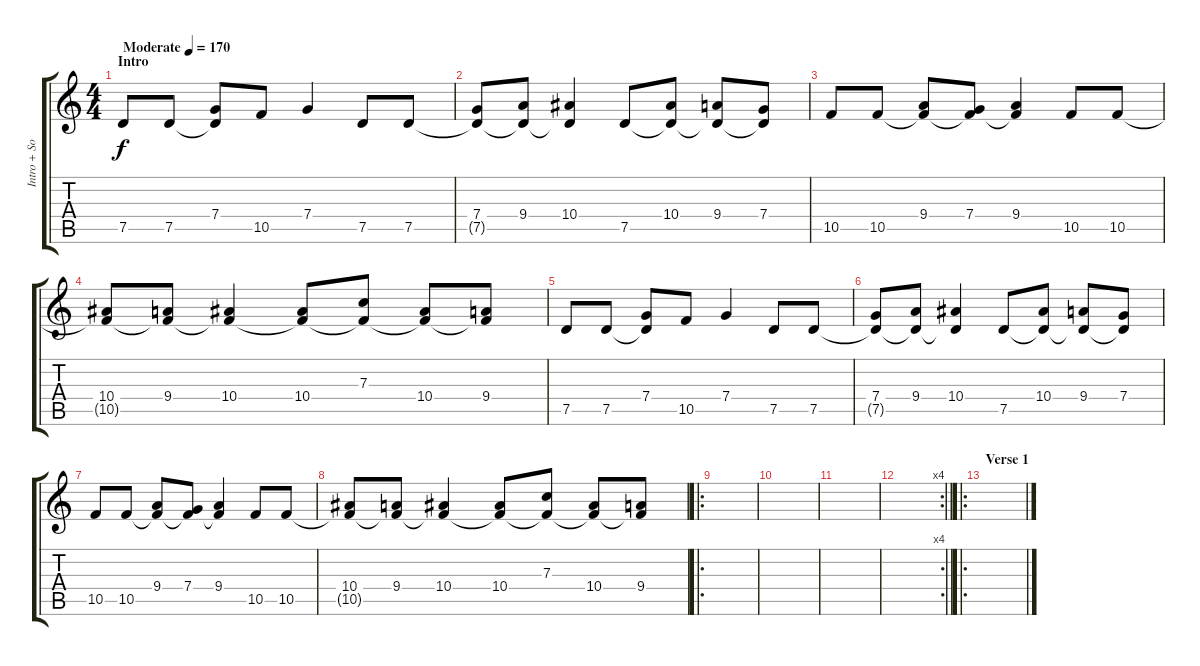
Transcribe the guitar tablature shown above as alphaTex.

\track ("Intro + Solo" "Intro + So") {instrument electricguitarclean}
\staff {score tabs}
\tuning (D4 A3 F3 C3 G2 D2) {hide}
\ts (4 4)
\section ("" "Intro")
\tempo (170 "Moderate")
\clef g2
\ks c
7.5.8{dy f instrument electricguitarclean} 7.5.8 (7.4 7.5{t}).8 10.5.8 7.4.4 7.5.8 7.5.8 |
(7.4 7.5{t}).8 (9.4 7.5{t}).8 (10.4 7.5{t}).4 7.5.8 (10.4 7.5{t}).8 (9.4 7.5{t}).8 (7.4 7.5{t}).8 |
10.5.8 10.5.8 (9.4 10.5{t}).8 (7.4 10.5{t}).8 (9.4 10.5{t}).4 10.5.8 10.5.8 |
(10.4 10.5{t}).8 (9.4 10.5{t}).8 (10.4 10.5{t}).4 (10.4 10.5{t}).8 (7.3 10.5{t}).8 (10.4 10.5{t}).8 (9.4 10.5{t}).8 |
7.5.8 7.5.8 (7.4 7.5{t}).8 10.5.8 7.4.4 7.5.8 7.5.8 |
(7.4 7.5{t}).8 (9.4 7.5{t}).8 (10.4 7.5{t}).4 7.5.8 (10.4 7.5{t}).8 (9.4 7.5{t}).8 (7.4 7.5{t}).8 |
10.5.8 10.5.8 (9.4 10.5{t}).8 (7.4 10.5{t}).8 (9.4 10.5{t}).4 10.5.8 10.5.8 |
(10.4 10.5{t}).8 (9.4 10.5{t}).8 (10.4 10.5{t}).4 (10.4 10.5{t}).8 (7.3 10.5{t}).8 (10.4 10.5{t}).8 (9.4 10.5{t}).8 |
\ro
|
|
|
\rc 4
\barLineRight lightlight
|
\ro
\section ("" "Verse 1")
